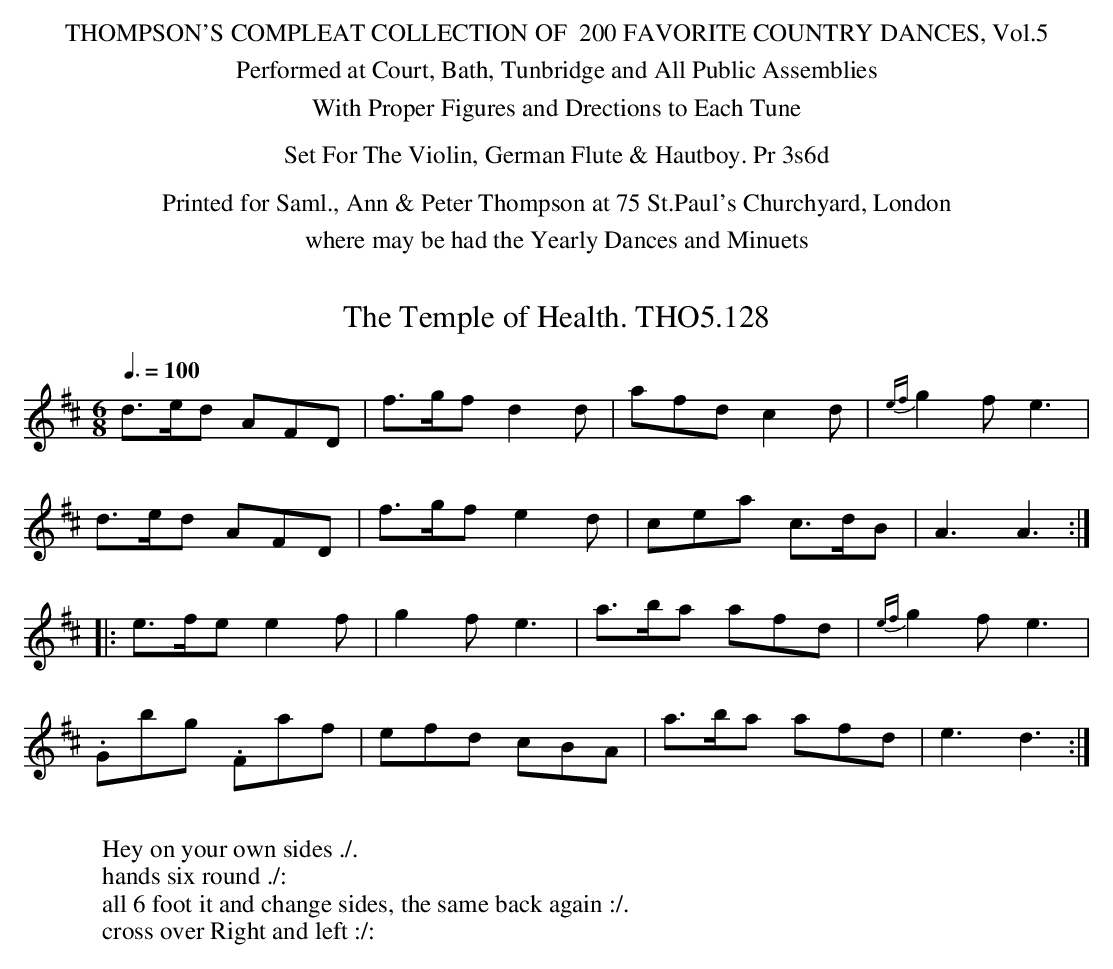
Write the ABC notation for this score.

X:1
T:Temple of Health. THO5.128, The
M:6/8
L:1/8
Q:3/8=100
K:D
d>ed AFD|f>gf d2d|afd c2d|{ef}g2f e3|
d>ed AFD|f>gf e2d|cea c>dB|A3 A3:|
|:e>fe e2f|g2f e3|a>ba afd|{ef}g2f e3|
.Gbg .Faf|efd cBA|a>ba afd|e3 d3:|
W:
W:Hey on your own sides ./.
W:hands six round ./:
W:all 6 foot it and change sides, the same back again :/.
W:cross over Right and left :/:
